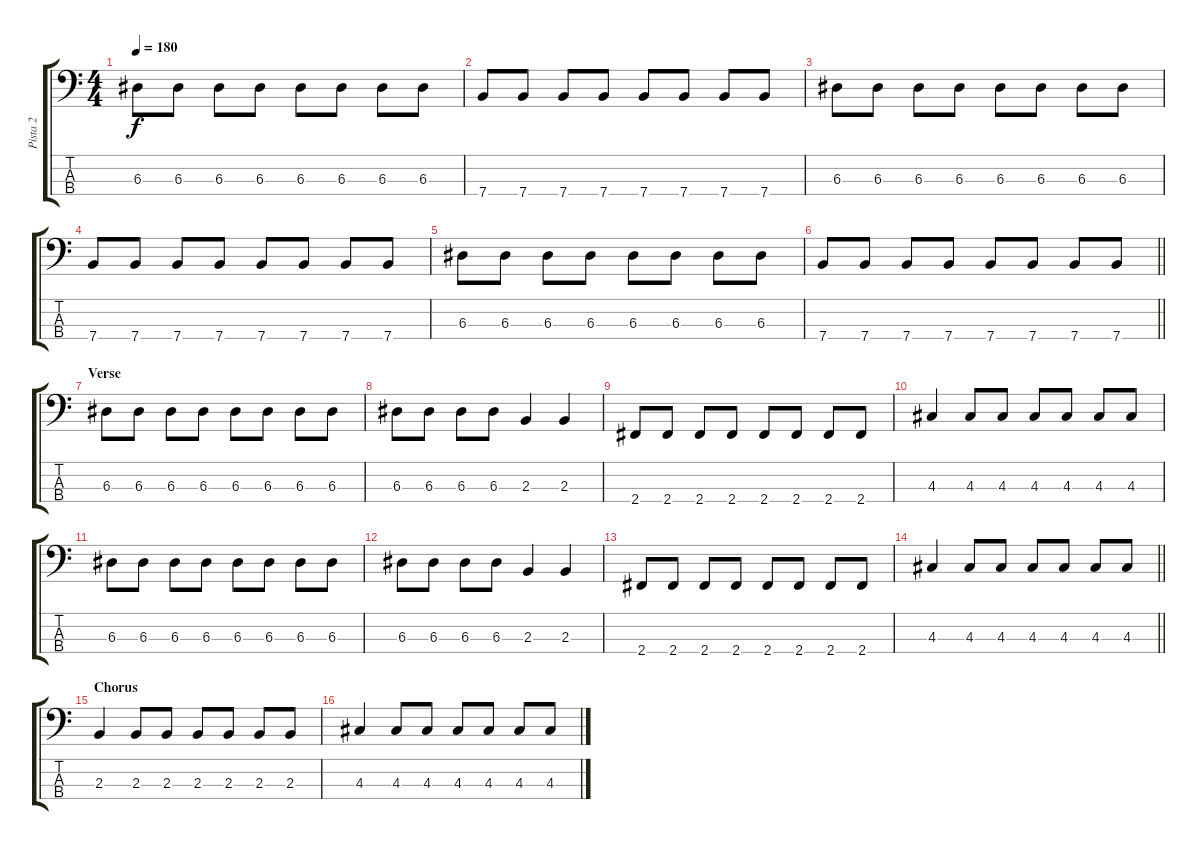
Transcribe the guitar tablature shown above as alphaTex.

\track ("Pista 2" "Pista 2") {instrument electricbasspick}
\staff {score tabs}
\tuning (G2 D2 A1 E1) {hide}
\ts (4 4)
\tempo 180
\clef f4
\ks c
6.3.8{dy f} 6.3.8 6.3.8 6.3.8 6.3.8 6.3.8 6.3.8 6.3.8 |
7.4.8 7.4.8 7.4.8 7.4.8 7.4.8 7.4.8 7.4.8 7.4.8 |
6.3.8 6.3.8 6.3.8 6.3.8 6.3.8 6.3.8 6.3.8 6.3.8 |
7.4.8 7.4.8 7.4.8 7.4.8 7.4.8 7.4.8 7.4.8 7.4.8 |
6.3.8 6.3.8 6.3.8 6.3.8 6.3.8 6.3.8 6.3.8 6.3.8 |
\barLineRight lightlight
7.4.8 7.4.8 7.4.8 7.4.8 7.4.8 7.4.8 7.4.8 7.4.8 |
\section ("" "Verse")
6.3.8 6.3.8 6.3.8 6.3.8 6.3.8 6.3.8 6.3.8 6.3.8 |
6.3.8 6.3.8 6.3.8 6.3.8 2.3.4 2.3.4 |
2.4.8 2.4.8 2.4.8 2.4.8 2.4.8 2.4.8 2.4.8 2.4.8 |
4.3.4 4.3.8 4.3.8 4.3.8 4.3.8 4.3.8 4.3.8 |
6.3.8 6.3.8 6.3.8 6.3.8 6.3.8 6.3.8 6.3.8 6.3.8 |
6.3.8 6.3.8 6.3.8 6.3.8 2.3.4 2.3.4 |
2.4.8 2.4.8 2.4.8 2.4.8 2.4.8 2.4.8 2.4.8 2.4.8 |
\barLineRight lightlight
4.3.4 4.3.8 4.3.8 4.3.8 4.3.8 4.3.8 4.3.8 |
\section ("" "Chorus")
2.3.4 2.3.8 2.3.8 2.3.8 2.3.8 2.3.8 2.3.8 |
4.3.4 4.3.8 4.3.8 4.3.8 4.3.8 4.3.8 4.3.8
